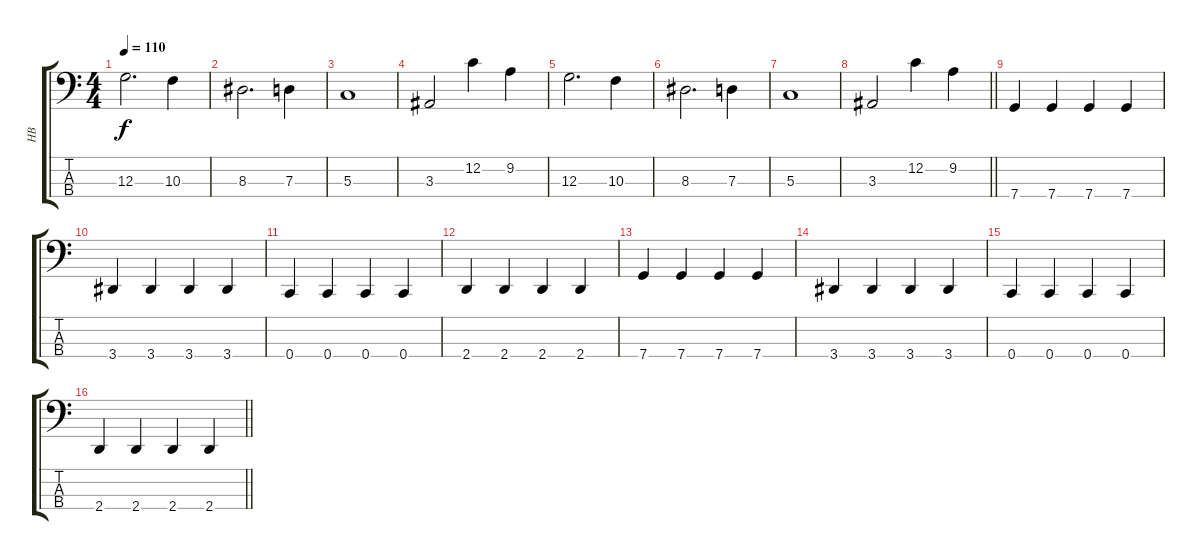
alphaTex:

\track ("НВ" "НВ") {instrument electricbassfinger}
\staff {score tabs}
\tuning (F2 C2 G1 C1) {hide}
\ts (4 4)
\tempo 110
\clef f4
\ks c
12.3.2{d dy f} 10.3.4 |
8.3.2{d} 7.3.4 |
5.3.1 |
3.3.2 12.2.4 9.2.4 |
12.3.2{d} 10.3.4 |
8.3.2{d} 7.3.4 |
5.3.1 |
\barLineRight lightlight
3.3.2 12.2.4 9.2.4 |
7.4.4 7.4.4 7.4.4 7.4.4 |
3.4.4 3.4.4 3.4.4 3.4.4 |
0.4.4 0.4.4 0.4.4 0.4.4 |
2.4.4 2.4.4 2.4.4 2.4.4 |
7.4.4 7.4.4 7.4.4 7.4.4 |
3.4.4 3.4.4 3.4.4 3.4.4 |
0.4.4 0.4.4 0.4.4 0.4.4 |
\barLineRight lightlight
2.4.4 2.4.4 2.4.4 2.4.4
